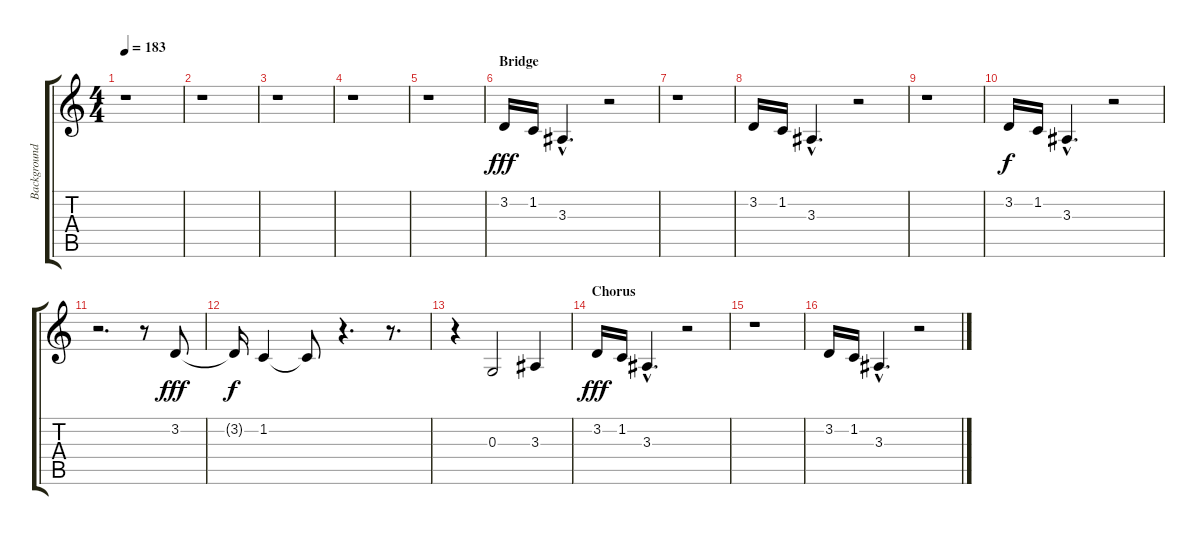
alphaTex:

\track ("Background vocals (shouts)" "Background") {instrument shanai}
\staff {score tabs}
\tuning (E4 B3 G3 D3 A2 E2) {hide}
\ts (4 4)
\tempo 183
\clef g2
\ks c
r.1{dy f} |
r.1 |
r.1 |
r.1 |
r.1 |
\section ("" "Bridge")
3.2.16{dy fff} 1.2.16 3.3{hac}.4{d} r.2 |
r.1 |
3.2.16 1.2.16 3.3{hac}.4{d} r.2 |
r.1 |
3.2.16{dy f} 1.2.16 3.3{hac}.4{d} r.2 |
r.2{d} r.8 3.2.8{dy fff} |
3.2{t}.16{dy f} 1.2.4 1.2{t}.8 r.4{d} r.8{d} |
r.4 0.3.2 3.3.4 |
\section ("" "Chorus")
3.2.16{dy fff} 1.2.16 3.3{hac}.4{d} r.2 |
r.1 |
3.2.16 1.2.16 3.3{hac}.4{d} r.2
